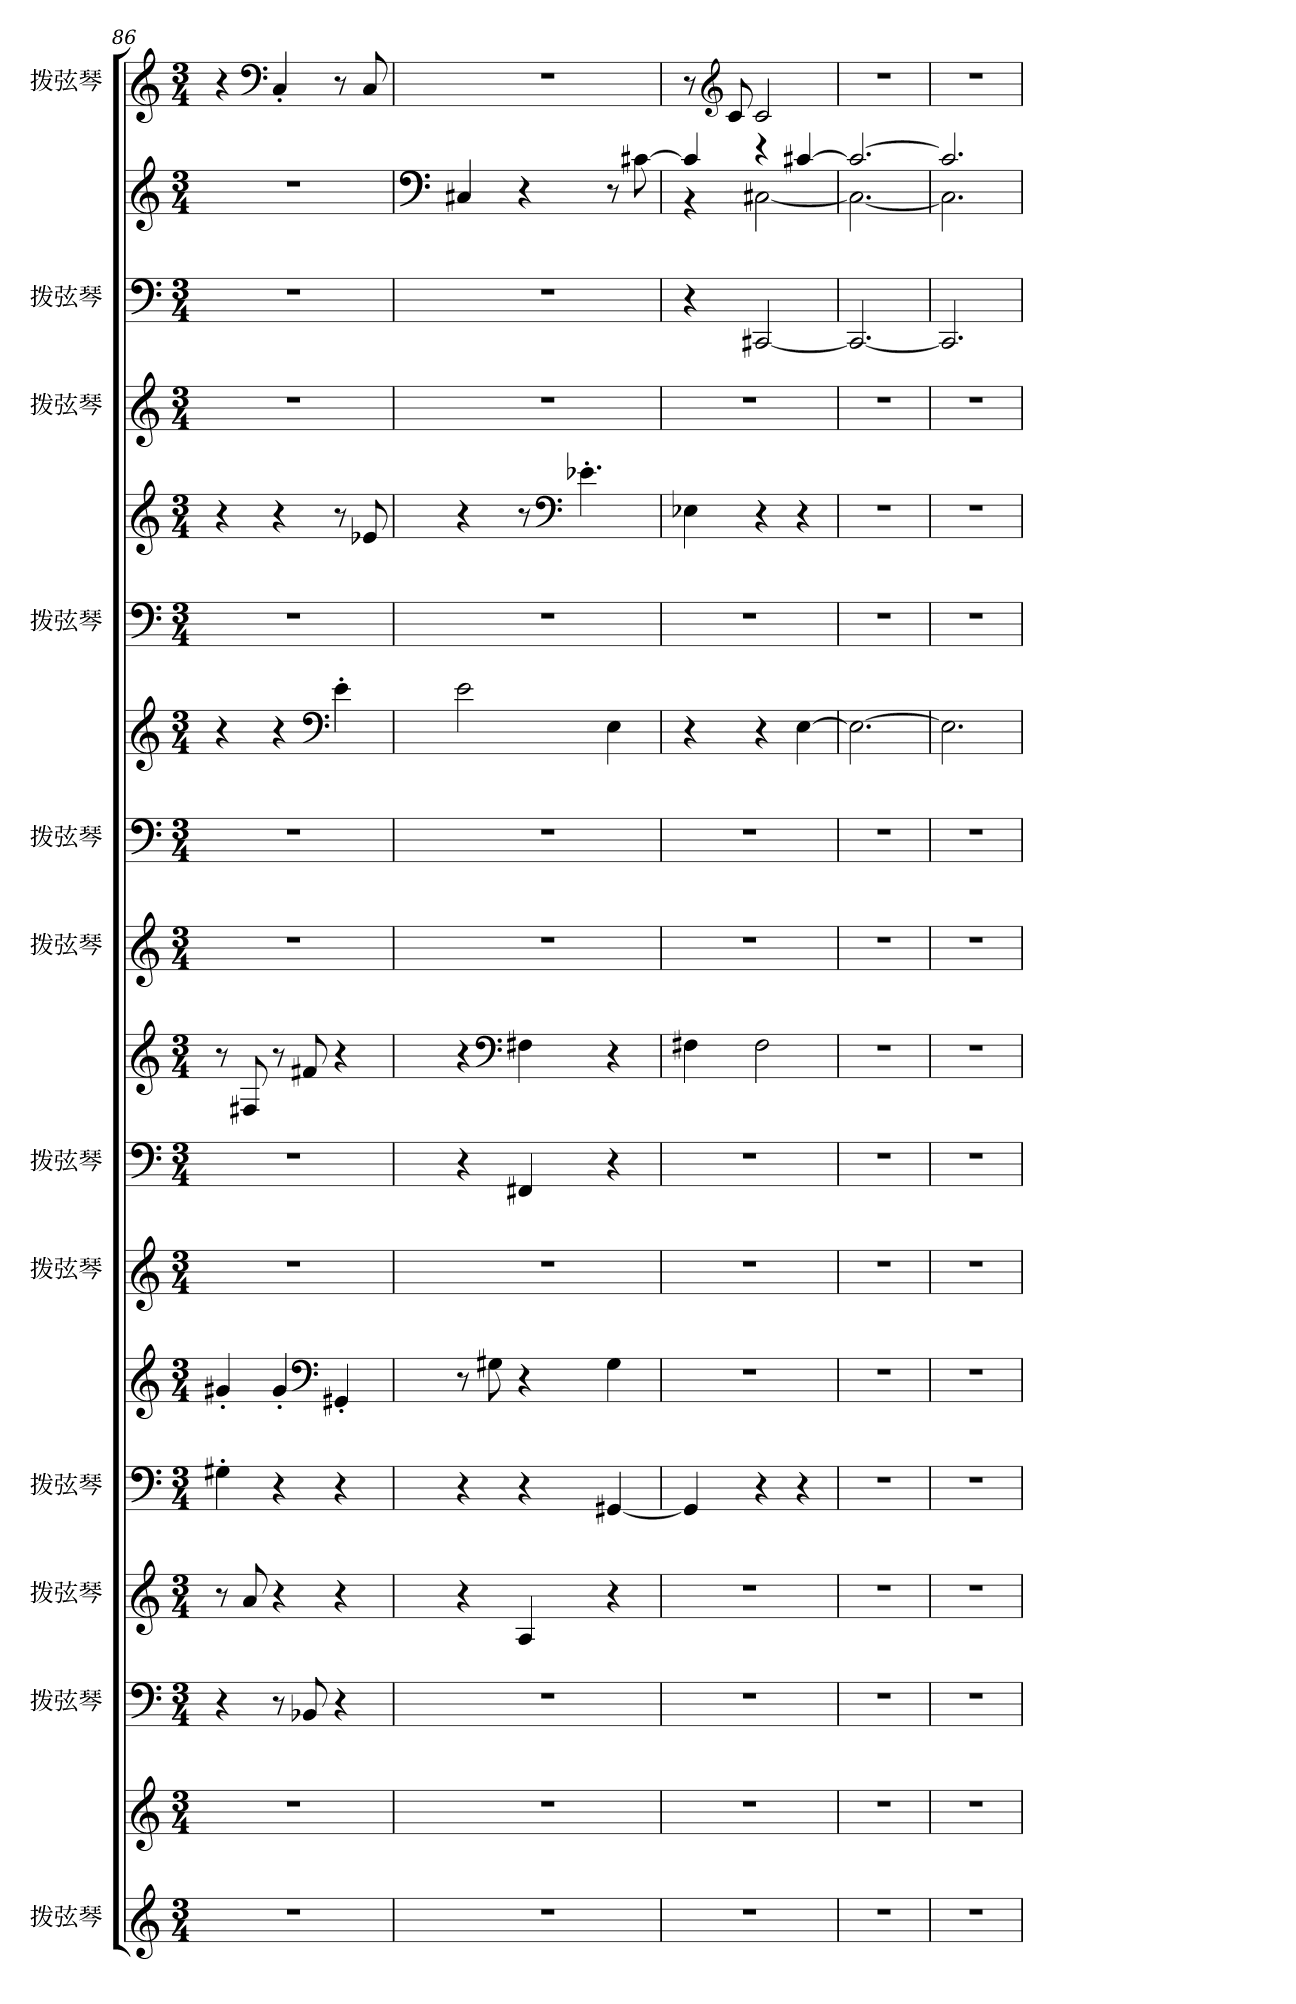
**kern	**kern	**kern	**kern	**kern	**kern	**kern	**kern	**kern	**kern	**kern	**kern	**kern	**kern	**kern	**kern	**kern	**kern
*part12	*part12	*part11	*part10	*part9	*part9	*part8	*part7	*part7	*part6	*part5	*part5	*part4	*part4	*part3	*part2	*part2	*part1
*staff18	*staff17	*staff16	*staff15	*staff14	*staff13	*staff12	*staff11	*staff10	*staff9	*staff8	*staff7	*staff6	*staff5	*staff4	*staff3	*staff2	*staff1
*I"拨弦琴	*	*I"拨弦琴	*I"拨弦琴	*I"拨弦琴	*	*I"拨弦琴	*I"拨弦琴	*	*I"拨弦琴	*I"拨弦琴	*	*I"拨弦琴	*	*I"拨弦琴	*I"拨弦琴	*	*I"拨弦琴
*clefG2	*clefG2	*clefF4	*clefG2	*clefF4	*clefG2	*clefG2	*clefF4	*clefG2	*clefG2	*clefF4	*clefG2	*clefF4	*clefG2	*clefG2	*clefF4	*clefG2	*clefG2
*k[]	*k[]	*k[]	*k[]	*k[]	*k[]	*k[]	*k[]	*k[]	*k[]	*k[]	*k[]	*k[]	*k[]	*k[]	*k[]	*k[]	*k[]
*M3/4	*M3/4	*M3/4	*M3/4	*M3/4	*M3/4	*M3/4	*M3/4	*M3/4	*M3/4	*M3/4	*M3/4	*M3/4	*M3/4	*M3/4	*M3/4	*M3/4	*M3/4
=86	=86	=86	=86	=86	=86	=86	=86	=86	=86	=86	=86	=86	=86	=86	=86	=86	=86
2.r	2.r	4r	8r	4G#X'\	4g#X'/	2.r	2.r	8r	2.r	2.r	4r	2.r	4r	2.r	2.r	2.r	4r
.	.	.	8a/	.	.	.	.	8F#X/	.	.	.	.	.	.	.	.	.
*	*	*	*	*	*	*	*	*	*	*	*	*	*	*	*	*	*clefF4
.	.	8r	4r	4r	4g#'/	.	.	8r	.	.	4r	.	4r	.	.	.	4C'/
.	.	8BB-X/	.	.	.	.	.	8f#X/	.	.	.	.	.	.	.	.	.
*	*	*	*	*	*clefF4	*	*	*	*	*	*clefF4	*	*	*	*	*	*
.	.	4r	4r	4r	4GG#X'/	.	.	4r	.	.	4e'\	.	8r	.	.	.	8r
.	.	.	.	.	.	.	.	.	.	.	.	.	8e-X/	.	.	.	8C/
!!LO:PB:g=z
=87	=87	=87	=87	=87	=87	=87	=87	=87	=87	=87	=87	=87	=87	=87	=87	=87	=87
*	*	*	*	*	*	*	*	*	*	*	*	*	*	*	*	*clefF4	*
2.r	2.r	2.r	4r	4r	8r	2.r	4r	4r	2.r	2.r	2e\	2.r	4r	2.r	2.r	4C#X/	2.r
.	.	.	.	.	8G#X\	.	.	.	.	.	.	.	.	.	.	.	.
*	*	*	*	*	*	*	*	*clefF4	*	*	*	*	*	*	*	*	*
.	.	.	4A/	4r	4r	.	4FF#X/	4F#X\	.	.	.	.	8r	.	.	4r	.
*	*	*	*	*	*	*	*	*	*	*	*	*	*clefF4	*	*	*	*
.	.	.	.	.	.	.	.	.	.	.	.	.	4.e-X'\	.	.	.	.
.	.	.	4r	[4GG#X/	4G#\	.	4r	4r	.	.	4E\	.	.	.	.	8r	.
.	.	.	.	.	.	.	.	.	.	.	.	.	.	.	.	[8c#X\	.
=88	=88	=88	=88	=88	=88	=88	=88	=88	=88	=88	=88	=88	=88	=88	=88	=88	=88
*	*	*	*	*	*	*	*	*	*	*	*	*	*	*	*	*^	*
2.r	2.r	2.r	2.r	4GG#/]	2.r	2.r	2.r	4F#X\	2.r	2.r	4r	2.r	4E-X\	2.r	4r	4c#/]	4r	8r
*	*	*	*	*	*	*	*	*	*	*	*	*	*	*	*	*	*	*clefG2
.	.	.	.	.	.	.	.	.	.	.	.	.	.	.	.	.	.	8c/
.	.	.	.	4r	.	.	.	2F#\	.	.	4r	.	4r	.	[2CC#X/	4r	[2C#X\	2c/
.	.	.	.	4r	.	.	.	.	.	.	[4E\	.	4r	.	.	[4c#X/	.	.
=89	=89	=89	=89	=89	=89	=89	=89	=89	=89	=89	=89	=89	=89	=89	=89	=89	=89	=89
2.r	2.r	2.r	2.r	2.r	2.r	2.r	2.r	2.r	2.r	2.r	2.E\_	2.r	2.r	2.r	2.CC#/_	2.c#/_	2.C#\_	2.r
=90	=90	=90	=90	=90	=90	=90	=90	=90	=90	=90	=90	=90	=90	=90	=90	=90	=90	=90
2.r	2.r	2.r	2.r	2.r	2.r	2.r	2.r	2.r	2.r	2.r	2.E\]	2.r	2.r	2.r	2.CC#/]	2.c#/]	2.C#\]	2.r
*	*	*	*	*	*	*	*	*	*	*	*	*	*	*	*	*v	*v	*
=	=	=	=	=	=	=	=	=	=	=	=	=	=	=	=	=	=
*-	*-	*-	*-	*-	*-	*-	*-	*-	*-	*-	*-	*-	*-	*-	*-	*-	*-
